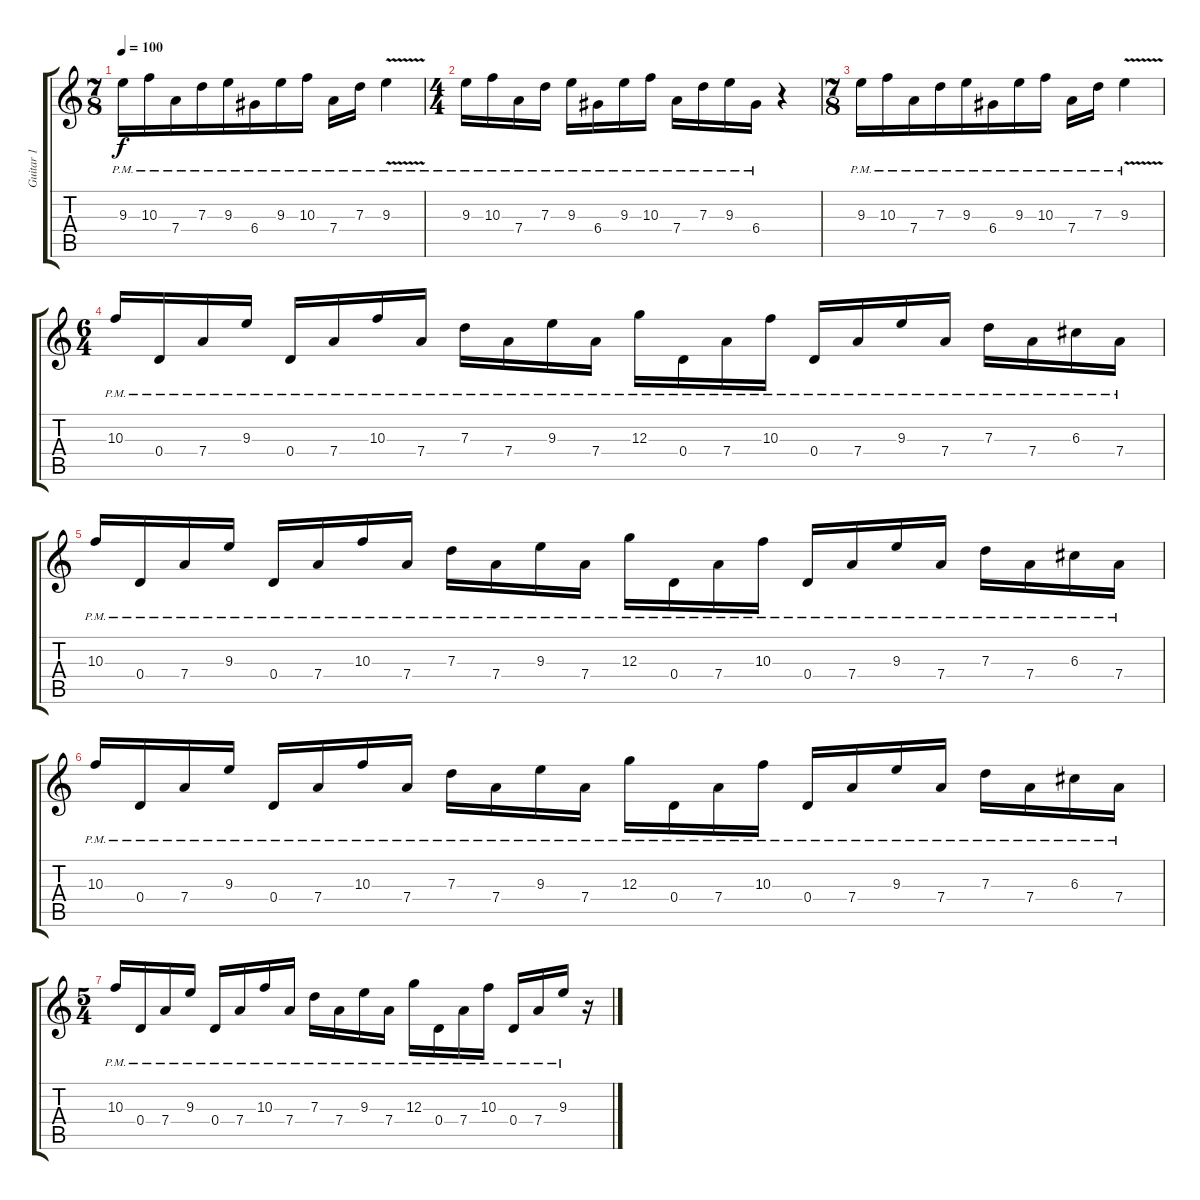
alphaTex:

\track ("Guitar 1" "Guitar 1") {instrument distortionguitar}
\staff {score tabs}
\tuning (E4 B3 G3 D3 A2 E2) {hide}
\ts (7 8)
\tempo 100
\clef g2
\ks c
9.3{pm}.16{dy f} 10.3{pm}.16 7.4{pm}.16 7.3{pm}.16 9.3{pm}.16 6.4{pm}.16 9.3{pm}.16 10.3{pm}.16 7.4{pm}.16 7.3{pm}.16 9.3{v pm}.4 |
\ts (4 4)
9.3{pm}.16 10.3{pm}.16 7.4{pm}.16 7.3{pm}.16 9.3{pm}.16 6.4{pm}.16 9.3{pm}.16 10.3{pm}.16 7.4{pm}.16 7.3{pm}.16 9.3{pm}.16 6.4{pm}.16 r.4 |
\ts (7 8)
9.3{pm}.16 10.3{pm}.16 7.4{pm}.16 7.3{pm}.16 9.3{pm}.16 6.4{pm}.16 9.3{pm}.16 10.3{pm}.16 7.4{pm}.16 7.3{pm}.16 9.3{v pm}.4 |
\ts (6 4)
10.3{pm}.16 0.4{pm}.16 7.4{pm}.16 9.3{pm}.16 0.4{pm}.16 7.4{pm}.16 10.3{pm}.16 7.4{pm}.16 7.3{pm}.16 7.4{pm}.16 9.3{pm}.16 7.4{pm}.16 12.3{pm}.16 0.4{pm}.16 7.4{pm}.16 10.3{pm}.16 0.4{pm}.16 7.4{pm}.16 9.3{pm}.16 7.4{pm}.16 7.3{pm}.16 7.4{pm}.16 6.3{pm}.16 7.4{pm}.16 |
10.3{pm}.16 0.4{pm}.16 7.4{pm}.16 9.3{pm}.16 0.4{pm}.16 7.4{pm}.16 10.3{pm}.16 7.4{pm}.16 7.3{pm}.16 7.4{pm}.16 9.3{pm}.16 7.4{pm}.16 12.3{pm}.16 0.4{pm}.16 7.4{pm}.16 10.3{pm}.16 0.4{pm}.16 7.4{pm}.16 9.3{pm}.16 7.4{pm}.16 7.3{pm}.16 7.4{pm}.16 6.3{pm}.16 7.4{pm}.16 |
10.3{pm}.16 0.4{pm}.16 7.4{pm}.16 9.3{pm}.16 0.4{pm}.16 7.4{pm}.16 10.3{pm}.16 7.4{pm}.16 7.3{pm}.16 7.4{pm}.16 9.3{pm}.16 7.4{pm}.16 12.3{pm}.16 0.4{pm}.16 7.4{pm}.16 10.3{pm}.16 0.4{pm}.16 7.4{pm}.16 9.3{pm}.16 7.4{pm}.16 7.3{pm}.16 7.4{pm}.16 6.3{pm}.16 7.4{pm}.16 |
\ts (5 4)
10.3{pm}.16 0.4{pm}.16 7.4{pm}.16 9.3{pm}.16 0.4{pm}.16 7.4{pm}.16 10.3{pm}.16 7.4{pm}.16 7.3{pm}.16 7.4{pm}.16 9.3{pm}.16 7.4{pm}.16 12.3{pm}.16 0.4{pm}.16 7.4{pm}.16 10.3{pm}.16 0.4{pm}.16 7.4{pm}.16 9.3{pm}.16 r.16
